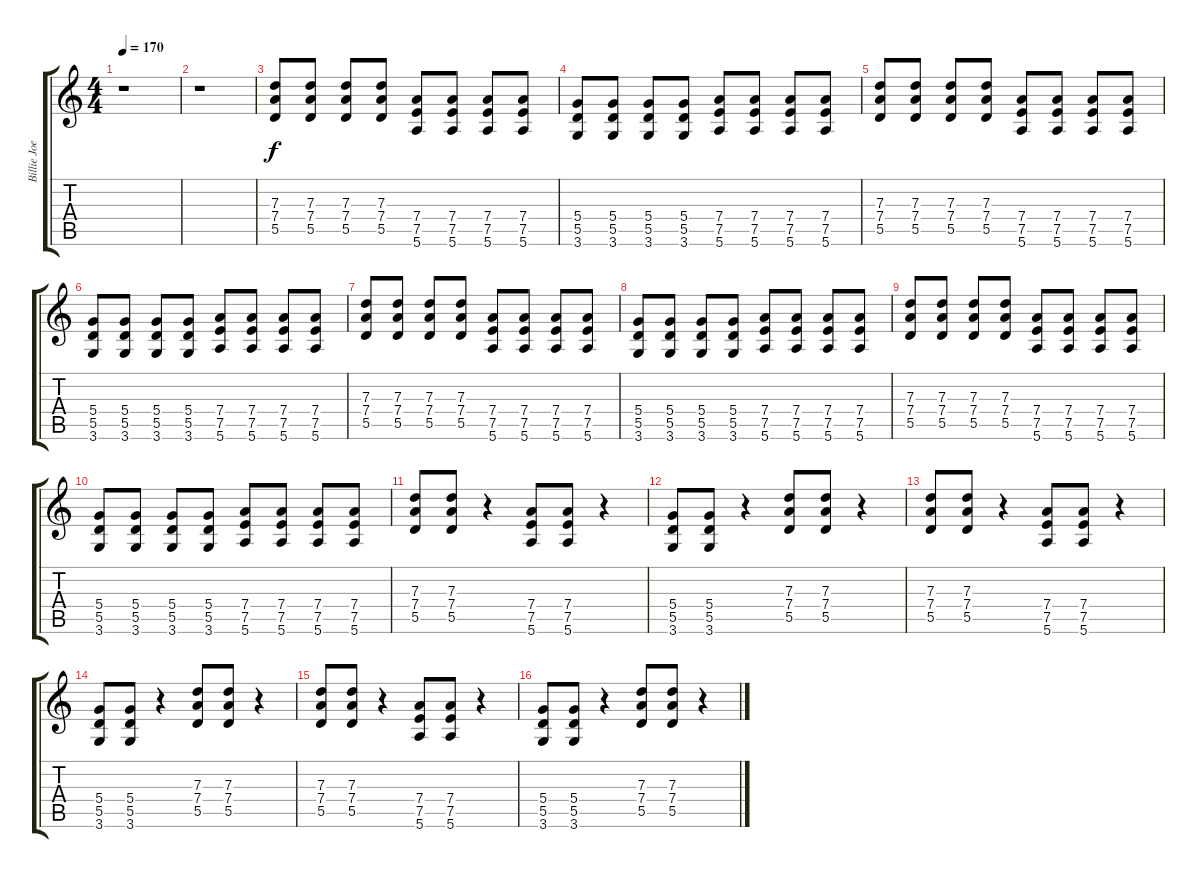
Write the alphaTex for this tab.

\track ("Billie Joe" "Billie Joe") {instrument overdrivenguitar}
\staff {score tabs}
\tuning (E4 B3 G3 D3 A2 E2) {hide}
\ts (4 4)
\tempo 170
\clef g2
\ks c
r.1{dy f} |
r.1 |
(7.3 7.4 5.5).8 (7.3 7.4 5.5).8 (7.3 7.4 5.5).8 (7.3 7.4 5.5).8 (7.4 7.5 5.6).8 (7.4 7.5 5.6).8 (7.4 7.5 5.6).8 (7.4 7.5 5.6).8 |
(5.4 5.5 3.6).8 (5.4 5.5 3.6).8 (5.4 5.5 3.6).8 (5.4 5.5 3.6).8 (7.4 7.5 5.6).8 (7.4 7.5 5.6).8 (7.4 7.5 5.6).8 (7.4 7.5 5.6).8 |
(7.3 7.4 5.5).8 (7.3 7.4 5.5).8 (7.3 7.4 5.5).8 (7.3 7.4 5.5).8 (7.4 7.5 5.6).8 (7.4 7.5 5.6).8 (7.4 7.5 5.6).8 (7.4 7.5 5.6).8 |
(5.4 5.5 3.6).8 (5.4 5.5 3.6).8 (5.4 5.5 3.6).8 (5.4 5.5 3.6).8 (7.4 7.5 5.6).8 (7.4 7.5 5.6).8 (7.4 7.5 5.6).8 (7.4 7.5 5.6).8 |
(7.3 7.4 5.5).8 (7.3 7.4 5.5).8 (7.3 7.4 5.5).8 (7.3 7.4 5.5).8 (7.4 7.5 5.6).8 (7.4 7.5 5.6).8 (7.4 7.5 5.6).8 (7.4 7.5 5.6).8 |
(5.4 5.5 3.6).8 (5.4 5.5 3.6).8 (5.4 5.5 3.6).8 (5.4 5.5 3.6).8 (7.4 7.5 5.6).8 (7.4 7.5 5.6).8 (7.4 7.5 5.6).8 (7.4 7.5 5.6).8 |
(7.3 7.4 5.5).8 (7.3 7.4 5.5).8 (7.3 7.4 5.5).8 (7.3 7.4 5.5).8 (7.4 7.5 5.6).8 (7.4 7.5 5.6).8 (7.4 7.5 5.6).8 (7.4 7.5 5.6).8 |
(5.4 5.5 3.6).8 (5.4 5.5 3.6).8 (5.4 5.5 3.6).8 (5.4 5.5 3.6).8 (7.4 7.5 5.6).8 (7.4 7.5 5.6).8 (7.4 7.5 5.6).8 (7.4 7.5 5.6).8 |
(7.3 7.4 5.5).8 (7.3 7.4 5.5).8 r.4 (7.4 7.5 5.6).8 (7.4 7.5 5.6).8 r.4 |
(5.4 5.5 3.6).8 (5.4 5.5 3.6).8 r.4 (7.3 7.4 5.5).8 (7.3 7.4 5.5).8 r.4 |
(7.3 7.4 5.5).8 (7.3 7.4 5.5).8 r.4 (7.4 7.5 5.6).8 (7.4 7.5 5.6).8 r.4 |
(5.4 5.5 3.6).8 (5.4 5.5 3.6).8 r.4 (7.3 7.4 5.5).8 (7.3 7.4 5.5).8 r.4 |
(7.3 7.4 5.5).8 (7.3 7.4 5.5).8 r.4 (7.4 7.5 5.6).8 (7.4 7.5 5.6).8 r.4 |
(5.4 5.5 3.6).8 (5.4 5.5 3.6).8 r.4 (7.3 7.4 5.5).8 (7.3 7.4 5.5).8 r.4
